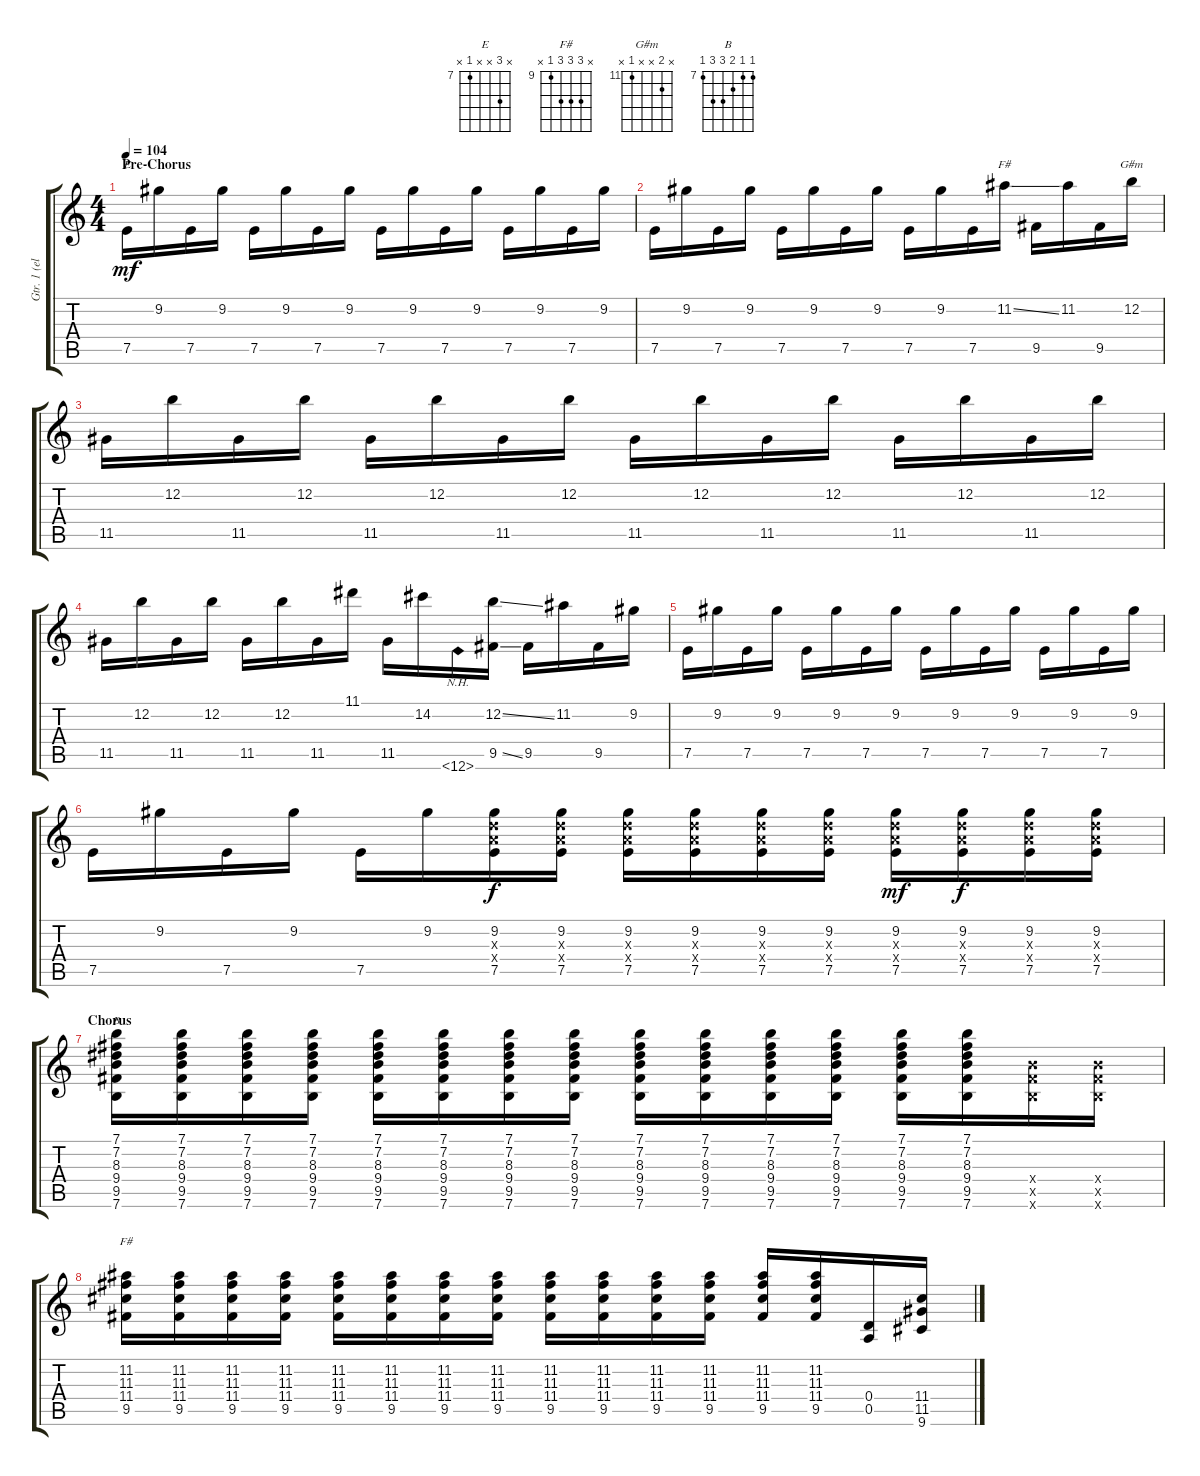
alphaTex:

\track ("Gtr. 1 (elec.)" "Gtr. 1 (el") {instrument electricguitarclean}
\staff {score tabs}
\tuning (E4 B3 G3 D3 A2 E2) {hide}
\chord ("E" x 9 x x 7 x) {firstfret 7}
\chord ("F#" x 11 x x 9 x) {firstfret 9}
\chord ("G#m" x 12 x x 11 x) {firstfret 11}
\chord ("B" 7 7 8 9 9 7) {firstfret 7}
\chord ("F#" x 11 11 11 9 x) {firstfret 9}
\ts (4 4)
\section ("" "Pre-Chorus")
\tempo 104
\clef g2
\ks c
7.5.16{ch "E" dy mf} 9.2.16 7.5.16 9.2.16 7.5.16 9.2.16 7.5.16 9.2.16 7.5.16 9.2.16 7.5.16 9.2.16 7.5.16 9.2.16 7.5.16 9.2.16 |
7.5.16 9.2.16 7.5.16 9.2.16 7.5.16 9.2.16 7.5.16 9.2.16 7.5.16 9.2.16 7.5.16 11.2{ss}.16{ch "F#"} 9.5.16 11.2.16 9.5.16 12.2.16{ch "G#m"} |
11.5.16 12.2.16 11.5.16 12.2.16 11.5.16 12.2.16 11.5.16 12.2.16 11.5.16 12.2.16 11.5.16 12.2.16 11.5.16 12.2.16 11.5.16 12.2.16 |
11.5.16 12.2.16 11.5.16 12.2.16 11.5.16 12.2.16 11.5.16 11.1.16 11.5.16 14.2.16 12.6{nh}.16 (12.2{ss} 9.5{ss}).16 9.5.16 11.2.16 9.5.16 9.2.16 |
7.5.16 9.2.16 7.5.16 9.2.16 7.5.16 9.2.16 7.5.16 9.2.16 7.5.16 9.2.16 7.5.16 9.2.16 7.5.16 9.2.16 7.5.16 9.2.16 |
7.5.16 9.2.16 7.5.16 9.2.16 7.5.16 9.2.16 (9.2 7.3{x} 7.4{x} 7.5).16{dy f} (9.2 7.3{x} 7.4{x} 7.5).16 (9.2 7.3{x} 7.4{x} 7.5).16 (9.2 7.3{x} 7.4{x} 7.5).16 (9.2 7.3{x} 7.4{x} 7.5).16 (9.2 7.3{x} 7.4{x} 7.5).16 (9.2 7.3{x} 7.4{x} 7.5).16{dy mf} (9.2 7.3{x} 7.4{x} 7.5).16{dy f} (9.2 7.3{x} 7.4{x} 7.5).16 (9.2 7.3{x} 7.4{x} 7.5).16 |
\section ("" "Chorus")
(7.1 7.2 8.3 9.4 9.5 7.6).16{ch "B"} (7.1 7.2 8.3 9.4 9.5 7.6).16 (7.1 7.2 8.3 9.4 9.5 7.6).16 (7.1 7.2 8.3 9.4 9.5 7.6).16 (7.1 7.2 8.3 9.4 9.5 7.6).16 (7.1 7.2 8.3 9.4 9.5 7.6).16 (7.1 7.2 8.3 9.4 9.5 7.6).16 (7.1 7.2 8.3 9.4 9.5 7.6).16 (7.1 7.2 8.3 9.4 9.5 7.6).16 (7.1 7.2 8.3 9.4 9.5 7.6).16 (7.1 7.2 8.3 9.4 9.5 7.6).16 (7.1 7.2 8.3 9.4 9.5 7.6).16 (7.1 7.2 8.3 9.4 9.5 7.6).16 (7.1 7.2 8.3 9.4 9.5 7.6).16 (9.4{x} 9.5{x} 7.6{x}).16 (9.4{x} 9.5{x} 7.6{x}).16 |
(11.2 11.3 11.4 9.5).16{ch "F#"} (11.2 11.3 11.4 9.5).16 (11.2 11.3 11.4 9.5).16 (11.2 11.3 11.4 9.5).16 (11.2 11.3 11.4 9.5).16 (11.2 11.3 11.4 9.5).16 (11.2 11.3 11.4 9.5).16 (11.2 11.3 11.4 9.5).16 (11.2 11.3 11.4 9.5).16 (11.2 11.3 11.4 9.5).16 (11.2 11.3 11.4 9.5).16 (11.2 11.3 11.4 9.5).16 (11.2 11.3 11.4 9.5).16 (11.2 11.3 11.4 9.5).16 (0.4 0.5).16 (11.4 11.5 9.6).16
